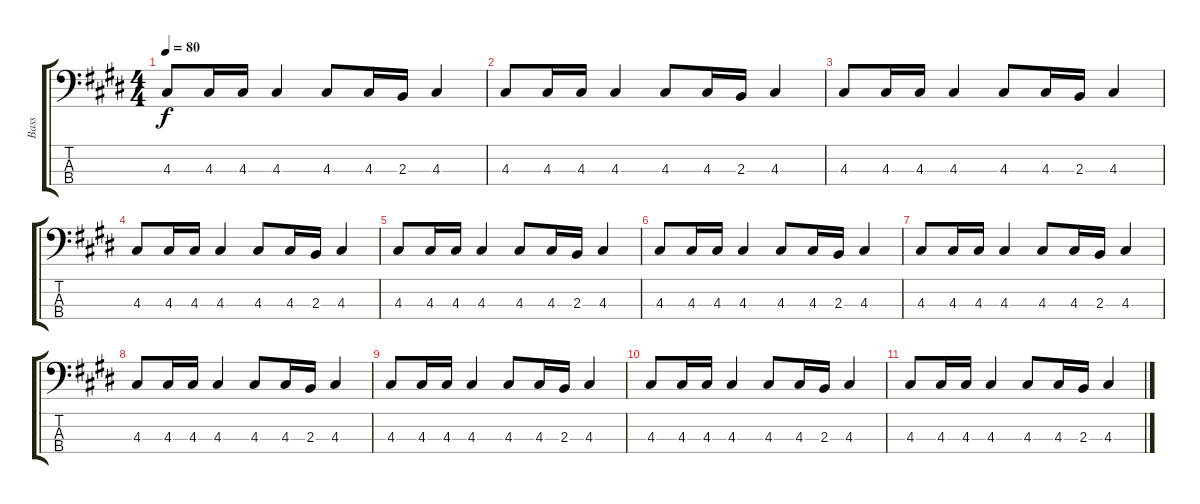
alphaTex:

\track ("Bass" "Bass") {instrument electricbassfinger}
\staff {score tabs}
\tuning (G2 D2 A1 E1) {hide}
\ts (4 4)
\tempo 80
\clef f4
\ks c#minor
4.3.8{dy f} 4.3.16 4.3.16 4.3.4 4.3.8 4.3.16 2.3.16 4.3.4 |
4.3.8 4.3.16 4.3.16 4.3.4 4.3.8 4.3.16 2.3.16 4.3.4 |
4.3.8 4.3.16 4.3.16 4.3.4 4.3.8 4.3.16 2.3.16 4.3.4 |
4.3.8 4.3.16 4.3.16 4.3.4 4.3.8 4.3.16 2.3.16 4.3.4 |
4.3.8 4.3.16 4.3.16 4.3.4 4.3.8 4.3.16 2.3.16 4.3.4 |
4.3.8 4.3.16 4.3.16 4.3.4 4.3.8 4.3.16 2.3.16 4.3.4 |
4.3.8 4.3.16 4.3.16 4.3.4 4.3.8 4.3.16 2.3.16 4.3.4 |
4.3.8 4.3.16 4.3.16 4.3.4 4.3.8 4.3.16 2.3.16 4.3.4 |
4.3.8 4.3.16 4.3.16 4.3.4 4.3.8 4.3.16 2.3.16 4.3.4 |
4.3.8 4.3.16 4.3.16 4.3.4 4.3.8 4.3.16 2.3.16 4.3.4 |
4.3.8 4.3.16 4.3.16 4.3.4 4.3.8 4.3.16 2.3.16 4.3.4
